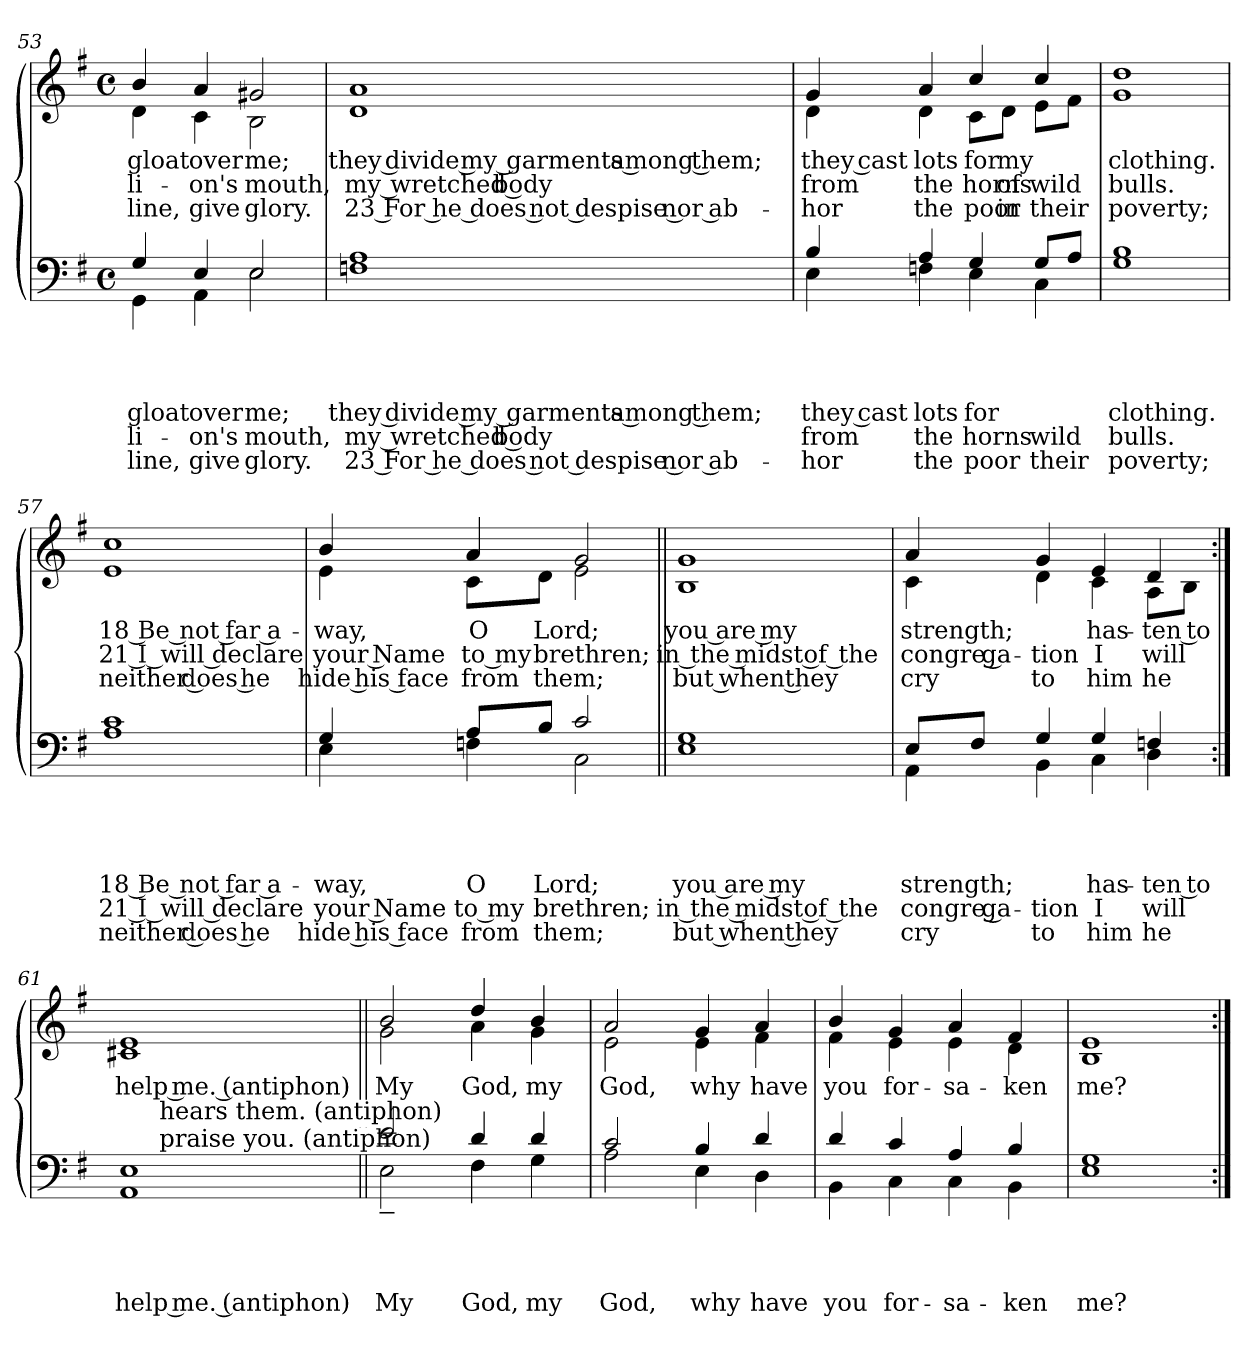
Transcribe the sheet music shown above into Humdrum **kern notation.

**kern	**text	**text	**text	**text	**text	**text	**kern	**text	**text	**text
*part2	*part2	*part2	*part2	*part2	*part2	*part2	*part1	*part1	*part1	*part1
*staff2	*staff2	*staff2	*staff2	*staff2	*staff2	*staff2	*staff1	*staff1	*staff1	*staff1
*clefF4	*	*	*	*	*	*	*clefG2	*	*	*
*k[f#]	*	*	*	*	*	*	*k[f#]	*	*	*
*G:	*	*	*	*	*	*	*G:	*	*	*
*M4/4	*	*	*	*	*	*	*M4/4	*	*	*
*met(c)	*	*	*	*	*	*	*met(c)	*	*	*
=53	=53	=53	=53	=53	=53	=53	=53	=53	=53	=53
!	!	!	!	!LO:LY:a	!LO:LY:a	!LO:LY:b	!	!LO:LY:b	!LO:LY:b	!LO:LY:b
*^	*	*	*	*	*	*	*^	*	*	*
4G/	4GG\	.	.	.	gloat	li-	line,	4b/	4d\	gloat	li-	line,
!	!	!	!	!	!LO:LY:a	!LO:LY:a	!LO:LY:b	!	!	!LO:LY:b	!LO:LY:b	!LO:LY:b
4E/	4AA\	.	.	.	over	-on's	give	4a/	4c\	over	-on's	give
!	!	!	!	!	!LO:LY:a:rj	!LO:LY:a:rj	!LO:LY:b:rj	!	!	!LO:LY:b:rj	!LO:LY:b:rj	!LO:LY:b:rj
2E/	2E\	.	.	.	me;	mouth,	glory.	2g#X/	2B\	me;	mouth,	glory.
!!LO:PB:g=z
=54	=54	=54	=54	=54	=54	=54	=54	=54	=54	=54	=54	=54
!	!	!	!	!	!LO:LY:a	!LO:LY:a	!LO:LY:b	!	!	!LO:LY:b	!LO:LY:b	!LO:LY:b
*v	*v	*	*	*	*	*	*	*	*	*	*	*
*	*	*	*	*	*	*	*v	*v	*	*	*
1Fn 1A	.	.	.	they divide my garments among them;	my wretched body	23 For he does not despise nor ab-	1d 1a	they divide my garments among them;	my wretched body	23 For he does not despise nor ab-
=55	=55	=55	=55	=55	=55	=55	=55	=55	=55	=55
!	!	!	!	!LO:LY:a:rj	!LO:LY:a:rj	!LO:LY:b:rj	!	!LO:LY:b:rj	!LO:LY:b:rj	!LO:LY:b:rj
*^	*	*	*	*	*	*	*^	*	*	*
4B/	4E\	.	.	.	they cast	from	-hor	4g/	4d\	they cast	from	-hor
!	!	!	!	!	!LO:LY:a	!LO:LY:a	!LO:LY:b	!	!	!LO:LY:b	!LO:LY:b	!LO:LY:b
4A/	4Fn\	.	.	.	lots	the	the	4a/	4d\	lots	the	the
!	!	!	!	!	!LO:LY:a:rj	!LO:LY:a:rj	!LO:LY:b:rj	!	!	!LO:LY:b:rj	!LO:LY:b:rj	!LO:LY:b:rj
4G/	4E\	.	.	.	for	horns	poor	4cc/	8c\L	for	horns	poor
!	!	!	!	!	!	!	!	!	!	!LO:LY:b	!LO:LY:b	!LO:LY:b
.	.	.	.	.	.	.	.	.	8d\J	my	of	in
!	!	!	!	!	!	!LO:LY:a	!LO:LY:b	!	!	!	!LO:LY:b	!LO:LY:b
8G/L	4C\	.	.	.	.	wild	their	4cc/	8e\L	.	wild	their
8A/J	.	.	.	.	.	.	.	.	8f#\J	.	.	.
*v	*v	*	*	*	*	*	*	*	*	*	*	*
=56	=56	=56	=56	=56	=56	=56	=56	=56	=56	=56	=56
!	!	!	!	!LO:LY:a	!LO:LY:a	!LO:LY:b	!	!	!LO:LY:b	!LO:LY:b	!LO:LY:b
*	*	*	*	*	*	*	*v	*v	*	*	*
1G 1B	.	.	.	clothing.	bulls.	poverty;	1g 1dd	clothing.	bulls.	poverty;
!!LO:LB:g=z
=57	=57	=57	=57	=57	=57	=57	=57	=57	=57	=57
!	!	!	!	!LO:LY:a:rj	!LO:LY:a:rj	!LO:LY:b:rj	!	!LO:LY:b:rj	!LO:LY:b:rj	!LO:LY:b:rj
1A 1c	.	.	.	18 Be not far a-	21 I will declare	neither does he	1e 1cc	18 Be not far a-	21 I will declare	neither does he
=58	=58	=58	=58	=58	=58	=58	=58	=58	=58	=58
!	!	!	!	!LO:LY:a	!LO:LY:a	!LO:LY:b	!	!LO:LY:b	!LO:LY:b	!LO:LY:b
*^	*	*	*	*	*	*	*^	*	*	*
4G/	4E\	.	.	.	-way,	your Name	hide his face	4b/	4e\	-way,	your Name	hide his face
!	!	!	!	!	!LO:LY:a:rj	!LO:LY:a:rj	!LO:LY:b:rj	!	!	!LO:LY:b:rj	!LO:LY:b:rj	!LO:LY:b:rj
8A/L	4Fn\	.	.	.	O	to my	from	4a/	8c\L	O	to my	from
!	!	!	!	!	!LO:LY:a	!LO:LY:a	!LO:LY:b	!	!	!LO:LY:b	!LO:LY:b	!LO:LY:b
8B/J	.	.	.	.	Lord;	brethren;	them;	.	8d\J	Lord;	brethren;	them;
2c/	2C\	.	.	.	.	.	.	2g/	2e\	.	.	.
=59||	=59||	=59||	=59||	=59||	=59||	=59||	=59||	=59||	=59||	=59||	=59||	=59||
!	!	!	!	!	!LO:LY:a	!LO:LY:a	!LO:LY:b	!	!	!LO:LY:b	!LO:LY:b	!LO:LY:b
*v	*v	*	*	*	*	*	*	*	*	*	*	*
*	*	*	*	*	*	*	*v	*v	*	*	*
1E 1G	.	.	.	you are my	in the midst of the	but when they	1B 1g	you are my	in the midst of the	but when they
=60	=60	=60	=60	=60	=60	=60	=60	=60	=60	=60
!	!	!	!	!LO:LY:a	!LO:LY:a	!LO:LY:b	!	!LO:LY:b	!LO:LY:b	!LO:LY:b
*^	*	*	*	*	*	*	*^	*	*	*
8E/L	4AA\	.	.	.	strength;	congre ga-	cry	4a/	4c\	strength;	congre ga-	cry
8F#/J	.	.	.	.	.	.	.	.	.	.	.	.
!	!	!	!	!	!	!LO:LY:a	!LO:LY:b	!	!	!	!LO:LY:b	!LO:LY:b
4G/	4BB\	.	.	.	.	-tion	to	4g/	4d\	.	-tion	to
!	!	!	!	!	!LO:LY:a	!LO:LY:a	!LO:LY:b	!	!	!LO:LY:b	!LO:LY:b	!LO:LY:b
4G/	4C\	.	.	.	has-	I	him	4e/	4c\	has-	I	him
!	!	!	!	!	!LO:LY:a:rj	!LO:LY:a:rj	!LO:LY:b:rj	!	!	!LO:LY:b:rj	!LO:LY:b:rj	!LO:LY:b:rj
4Fn/	4D\	.	.	.	-ten to	will	he	4d/	8A\L	-ten to	will	he
.	.	.	.	.	.	.	.	.	8B\J	.	.	.
!!LO:LB:g=z
=61:|!	=61:|!	=61:|!	=61:|!	=61:|!	=61:|!	=61:|!	=61:|!	=61:|!	=61:|!	=61:|!	=61:|!	=61:|!
!	!	!	!	!	!LO:LY:a	!	!	!	!	!LO:LY:b	!	!
*	*	*	*	*	*	*	*	*v	*v	*	*	*
1AA 1E	16ryy	.	.	.	help me. (antiphon)	.	.	1c#X 1e	help me. (antiphon)	.	.
!	!LO:TX:a:t=hears them. (antiphon)	!	!	!	!	!	!	!	!	!	!
!	!LO:TX:a:t=praise you. (antiphon)	!	!	!	!	!	!	!	!	!	!
.	2...ryy	.	.	.	.	.	.	.	.	.	.
=62||	=62||	=62||	=62||	=62||	=62||	=62||	=62||	=62||	=62||	=62||	=62||
!	!	!	!	!	!	!	!	!LO:TX:a:t=Antiphon (sung by all)	!	!	!
!	!	!	!	!	!LO:LY:a	!	!	!	!LO:LY:b	!	!
*	*	*	*	*	*	*	*	*^	*	*	*
2e/	2E~<\	.	.	.	My	.	.	2b/	2g\	My	.	.
!	!	!	!	!	!LO:LY:a	!	!	!	!	!LO:LY:b	!	!
4d/	4F#\	.	.	.	God,	.	.	4dd/	4a\	God,	.	.
!	!	!	!	!	!LO:LY:a	!	!	!	!	!LO:LY:b	!	!
4d/	4G\	.	.	.	my	.	.	4b/	4g\	my	.	.
=63	=63	=63	=63	=63	=63	=63	=63	=63	=63	=63	=63	=63
!	!	!	!	!	!LO:LY:a	!	!	!	!	!LO:LY:b	!	!
2c/	2A\	.	.	.	God,	.	.	2a/	2e\	God,	.	.
!	!	!	!	!	!LO:LY:a	!	!	!	!	!LO:LY:b	!	!
4B/	4E\	.	.	.	why	.	.	4g/	4e\	why	.	.
!	!	!	!	!	!LO:LY:a	!	!	!	!	!LO:LY:b	!	!
4d/	4D\	.	.	.	have	.	.	4a/	4f#\	have	.	.
=64	=64	=64	=64	=64	=64	=64	=64	=64	=64	=64	=64	=64
!	!	!	!	!	!LO:LY:a	!	!	!	!	!LO:LY:b	!	!
4d/	4BB\	.	.	.	you	.	.	4b/	4f#\	you	.	.
!	!	!	!	!	!LO:LY:a	!	!	!	!	!LO:LY:b	!	!
4c/	4C\	.	.	.	for-	.	.	4g/	4e\	for-	.	.
!	!	!	!	!	!LO:LY:a	!	!	!	!	!LO:LY:b	!	!
4A/	4C\	.	.	.	-sa-	.	.	4a/	4e\	-sa-	.	.
!	!	!	!	!	!LO:LY:a	!	!	!	!	!LO:LY:b	!	!
4B/	4BB\	.	.	.	-ken	.	.	4f#/	4d\	-ken	.	.
=65	=65	=65	=65	=65	=65	=65	=65	=65	=65	=65	=65	=65
!	!	!	!	!	!LO:LY:a	!	!	!	!	!LO:LY:b	!	!
*v	*v	*	*	*	*	*	*	*	*	*	*	*
*	*	*	*	*	*	*	*v	*v	*	*	*
1E 1G	.	.	.	me?	.	.	1B 1e	me?	.	.
=:|!	=:|!	=:|!	=:|!	=:|!	=:|!	=:|!	=:|!	=:|!	=:|!	=:|!
*-	*-	*-	*-	*-	*-	*-	*-	*-	*-	*-
